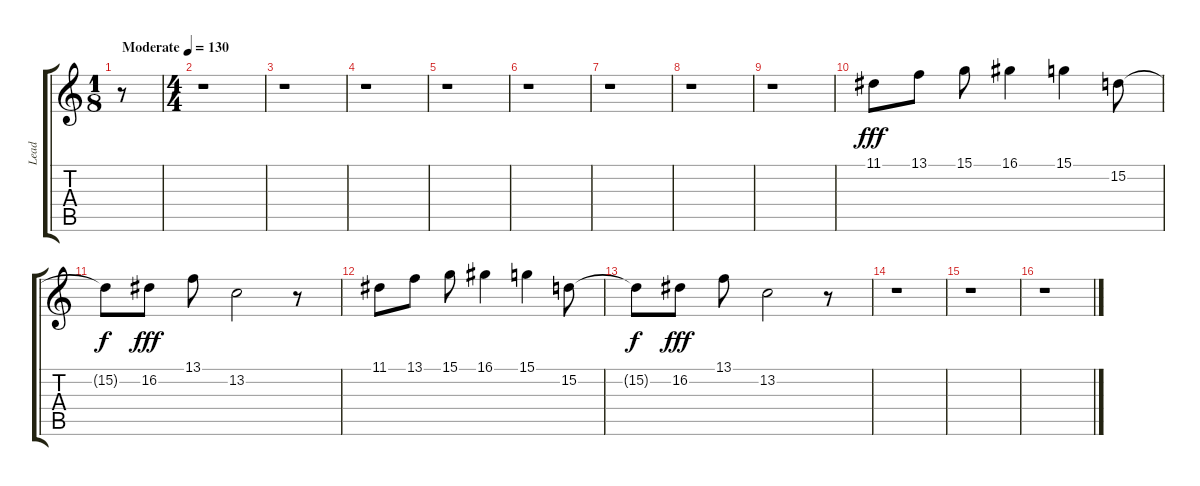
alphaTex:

\track ("Lead" "Lead") {instrument fx3crystal}
\staff {score tabs}
\tuning (E4 B3 G3 D3 A2 E2) {hide}
\ts (1 8)
\tempo (130 "Moderate")
\clef g2
\ks c
r.8{dy fff instrument fx3crystal} |
\ts (4 4)
r.1 |
r.1 |
r.1 |
r.1 |
r.1 |
r.1 |
r.1 |
r.1 |
11.1.8 13.1.8 15.1.8 16.1.4 15.1.4 15.2.8 |
15.2{t}.8{dy f} 16.2.8{dy fff} 13.1.8 13.2.2 r.8 |
11.1.8 13.1.8 15.1.8 16.1.4 15.1.4 15.2.8 |
15.2{t}.8{dy f} 16.2.8{dy fff} 13.1.8 13.2.2 r.8 |
r.1 |
r.1 |
r.1
